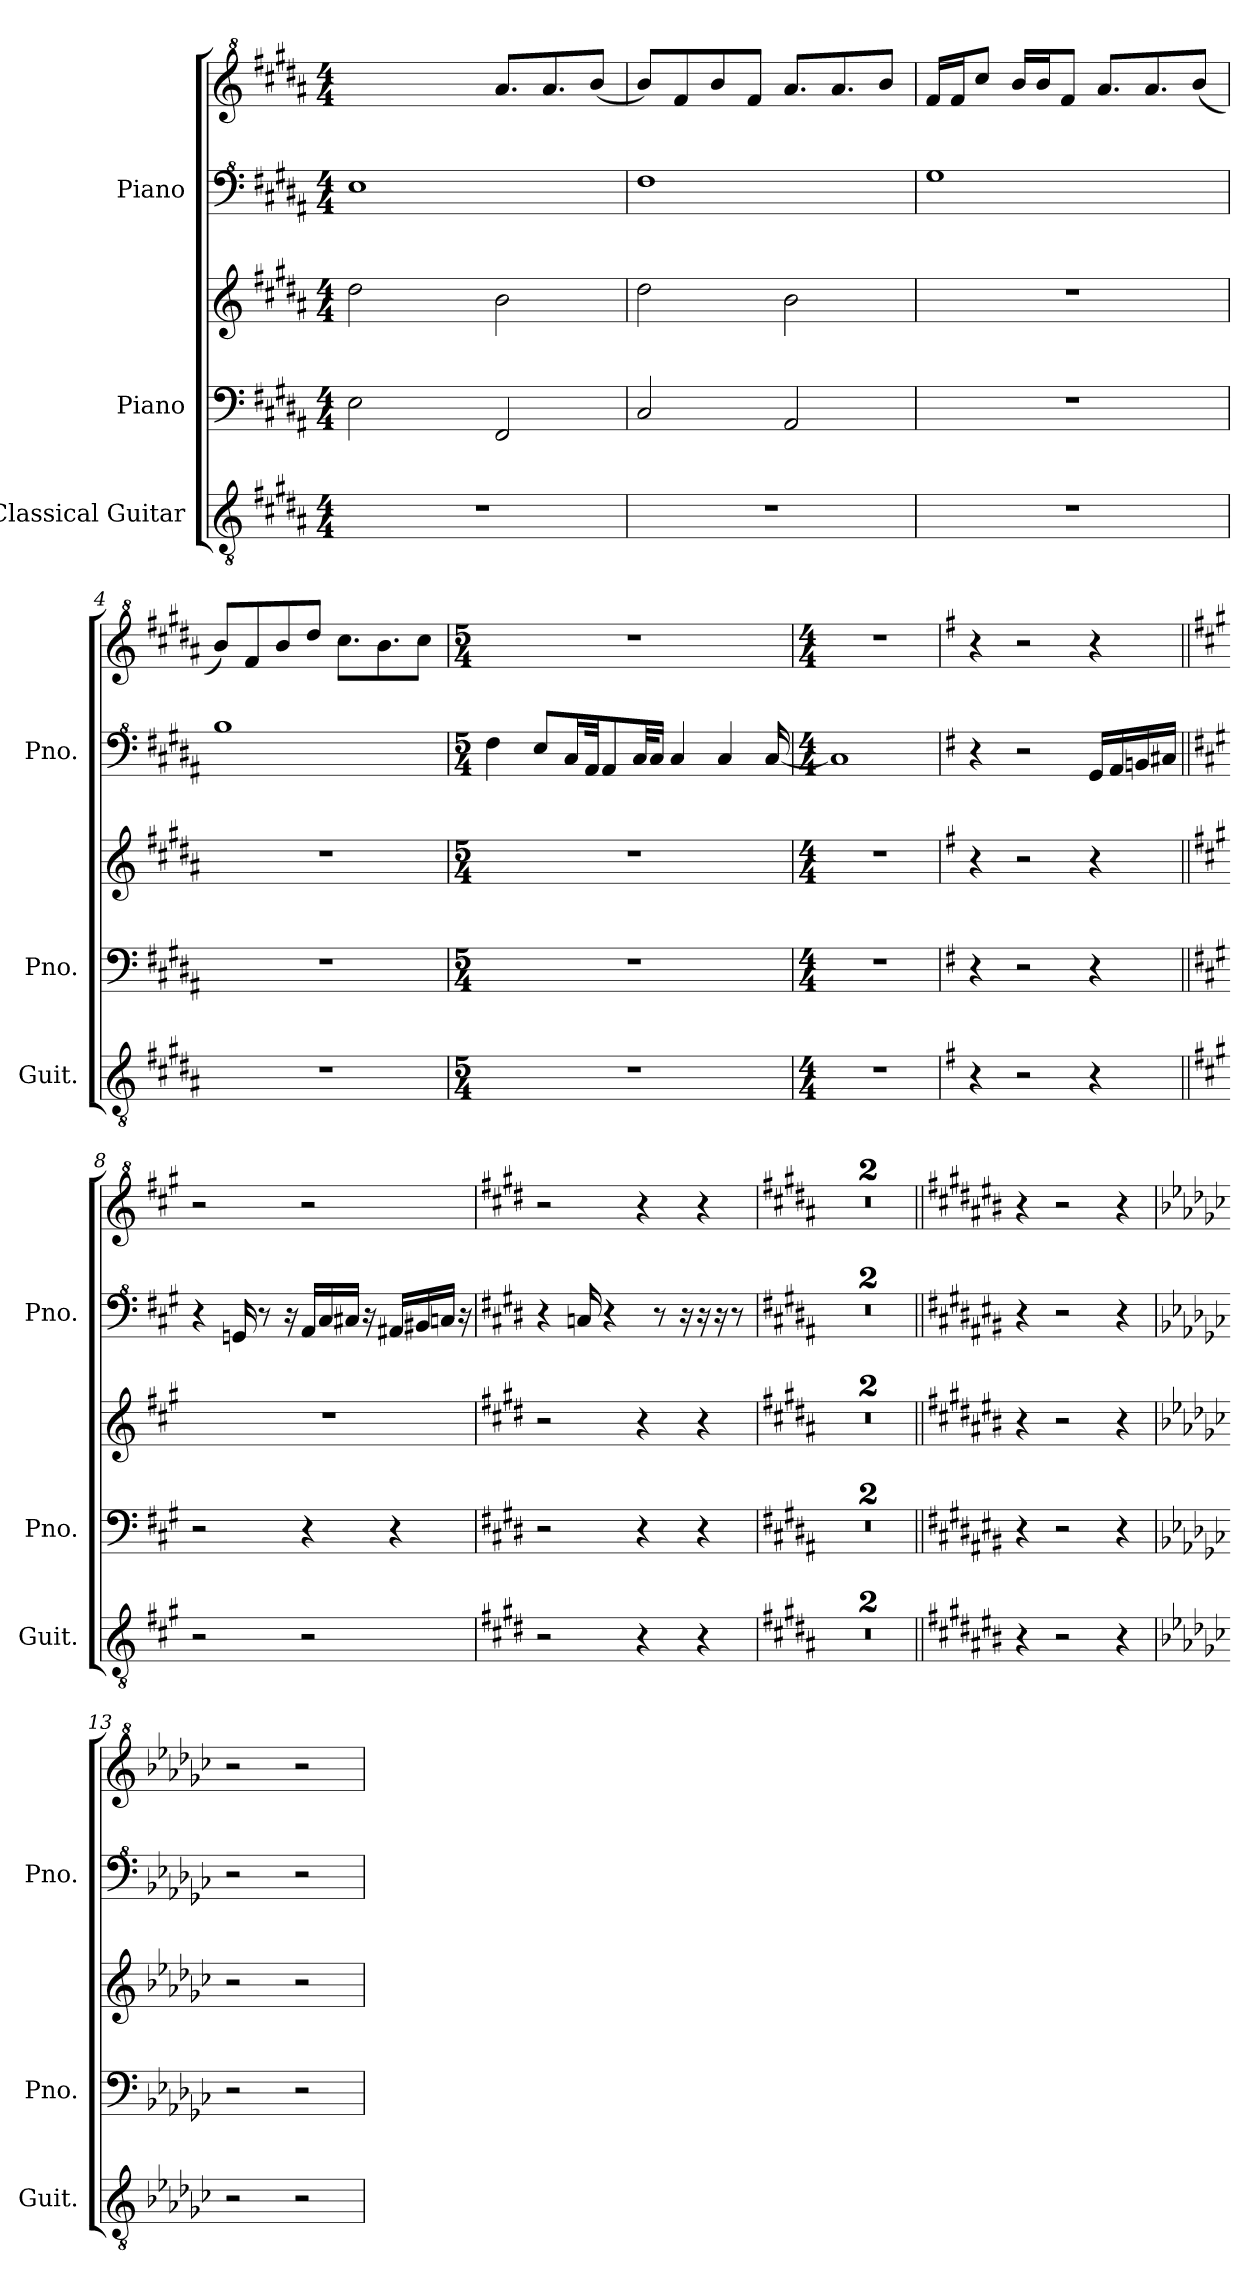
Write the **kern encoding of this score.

**kern	**kern	**kern	**kern	**kern
*part3	*part2	*part2	*part1	*part1
*staff5	*staff4	*staff3	*staff2	*staff1
*I"Classical Guitar	*I"Piano	*	*I"Piano	*
*I'Guit.	*I'Pno.	*	*I'Pno.	*
*clefGv2	*clefF4	*clefG2	*clefF^4	*clefG^2
*k[f#c#g#d#a#]	*k[f#c#g#d#a#]	*k[f#c#g#d#a#]	*k[f#c#g#d#a#]	*k[f#c#g#d#a#]
*M4/4	*M4/4	*M4/4	*M4/4	*M4/4
*MM85	*MM85	*MM85	*MM85	*MM85
=1	=1	=1	=1	=1
1r	2E\	2dd#\	1e	8ff#/Lyy
.	.	.	.	8ccc#/
.	.	.	.	8bb/
.	.	.	.	8ff#/J
.	2FF#/	2b\	.	8.aa#/L
.	.	.	.	8.aa#/
.	.	.	.	(<8bb/J
=2	=2	=2	=2	=2
1r	2C#/	2dd#\	1f#	8bb/L)
.	.	.	.	8ff#/
.	.	.	.	8bb/
.	.	.	.	8ff#/J
.	2AA#/	2b\	.	8.aa#/L
.	.	.	.	8.aa#/
.	.	.	.	8bb/J
=3	=3	=3	=3	=3
1r	1r	1r	1g#	16ff#/LL
.	.	.	.	16ff#/J
.	.	.	.	8ccc#/J
.	.	.	.	16bb/LL
.	.	.	.	16bb/J
.	.	.	.	8ff#/J
.	.	.	.	8.aa#/L
.	.	.	.	8.aa#/
.	.	.	.	(<8bb/J
!!LO:LB:g=z
=4	=4	=4	=4	=4
1r	1r	1r	1b	8bb/L)
.	.	.	.	8ff#/
.	.	.	.	8bb/
.	.	.	.	8ddd#/J
.	.	.	.	8.ccc#\L
.	.	.	.	8.bb\
.	.	.	.	8ccc#\J
=5	=5	=5	=5	=5
*M5/4	*M5/4	*M5/4	*M5/4	*M5/4
4%5r	4%5r	4%5r	4f#\	4%5r
.	.	.	8e/L	.
.	.	.	16c#/L	.
.	.	.	32A#/JK	.
.	.	.	8A#/	.
.	.	.	32c#/KL	.
.	.	.	16c#/JJ	.
.	.	.	4c#/	.
.	.	.	4c#/	.
.	.	.	[16c#/	.
=6	=6	=6	=6	=6
*M4/4	*M4/4	*M4/4	*M4/4	*M4/4
1r	1r	1r	1c#]	1r
=7	=7	=7	=7	=7
*k[f#]	*k[f#]	*k[f#]	*k[f#]	*k[f#]
4r	4r	4r	4r	4r
2r	2r	2r	2r	2r
4r	4r	4r	16G/LL	4r
.	.	.	16A/	.
.	.	.	16Bn/	.
.	.	.	16c#X/JJ	.
!!LO:PB:g=z
=8||	=8||	=8||	=8||	=8||
*k[f#c#g#]	*k[f#c#g#]	*k[f#c#g#]	*k[f#c#g#]	*k[f#c#g#]
2r	2r	1r	4r	2r
.	.	.	16Gn/	.
.	.	.	8r	.
.	.	.	16r	.
2r	4r	.	16A/LL	2r
.	.	.	16c#/	.
.	.	.	16c#X/JJ	.
.	.	.	16r	.
.	4r	.	16A#X/LL	.
.	.	.	16B#X/	.
.	.	.	16cn/JJ	.
.	.	.	16r	.
=9	=9	=9	=9	=9
*k[f#c#g#d#]	*k[f#c#g#d#]	*k[f#c#g#d#]	*k[f#c#g#d#]	*k[f#c#g#d#]
2r	2r	2r	4r	2r
.	.	.	16cn/	.
.	.	.	4r	.
4r	4r	4r	.	4r
.	.	.	8r	.
.	.	.	16r	.
4r	4r	4r	16r	4r
.	.	.	16r	.
.	.	.	8r	.
=10	=10	=10	=10	=10
*k[f#c#g#d#a#]	*k[f#c#g#d#a#]	*k[f#c#g#d#a#]	*k[f#c#g#d#a#]	*k[f#c#g#d#a#]
1r	1r	1r	1r	1r
=11	=11	=11	=11	=11
1r	1r	1r	1r	1r
!!LO:LB:g=z
=12||	=12||	=12||	=12||	=12||
*k[f#c#g#d#a#e#b#]	*k[f#c#g#d#a#e#b#]	*k[f#c#g#d#a#e#b#]	*k[f#c#g#d#a#e#b#]	*k[f#c#g#d#a#e#b#]
4r	4r	4r	4r	4r
2r	2r	2r	2r	2r
4r	4r	4r	4r	4r
=13	=13	=13	=13	=13
*k[b-e-a-d-g-c-]	*k[b-e-a-d-g-c-]	*k[b-e-a-d-g-c-]	*k[b-e-a-d-g-c-]	*k[b-e-a-d-g-c-]
2r	2r	2r	2r	2r
2r	2r	2r	2r	2r
=	=	=	=	=
*-	*-	*-	*-	*-
